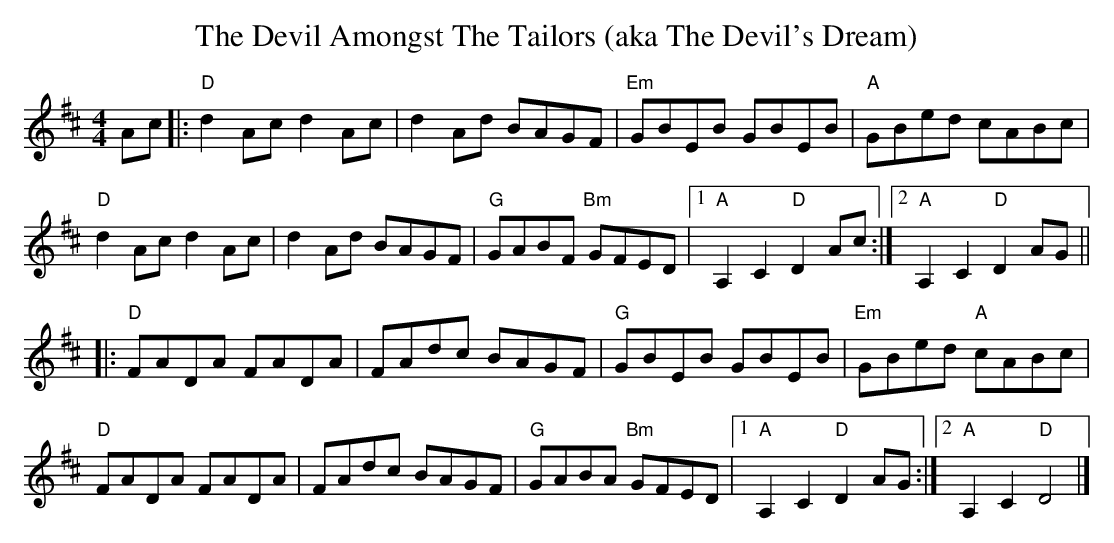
X:1
T:The Devil Amongst The Tailors (aka The Devil's Dream)
L:1/8
M:4/4
K:D
Ac |: "D" d2 Ac d2 Ac | d2 Ad BAGF | "Em" GBEB GBEB | "A" GBed cABc |$
"D" d2 Ac d2 Ac | d2 Ad BAGF | "G" GABF "Bm" GFED |1 "A" A,2 C2 "D" D2 Ac :|2 "A" A,2 C2 "D" D2 AG ||$
|: "D" FADA FADA | FAdc BAGF | "G" GBEB GBEB | "Em" GBed "A" cABc |$
"D" FADA FADA | FAdc BAGF | "G" GABA "Bm" GFED |1 "A" A,2 C2 "D" D2 AG :|2 "A" A,2 C2 "D" D4 |]
